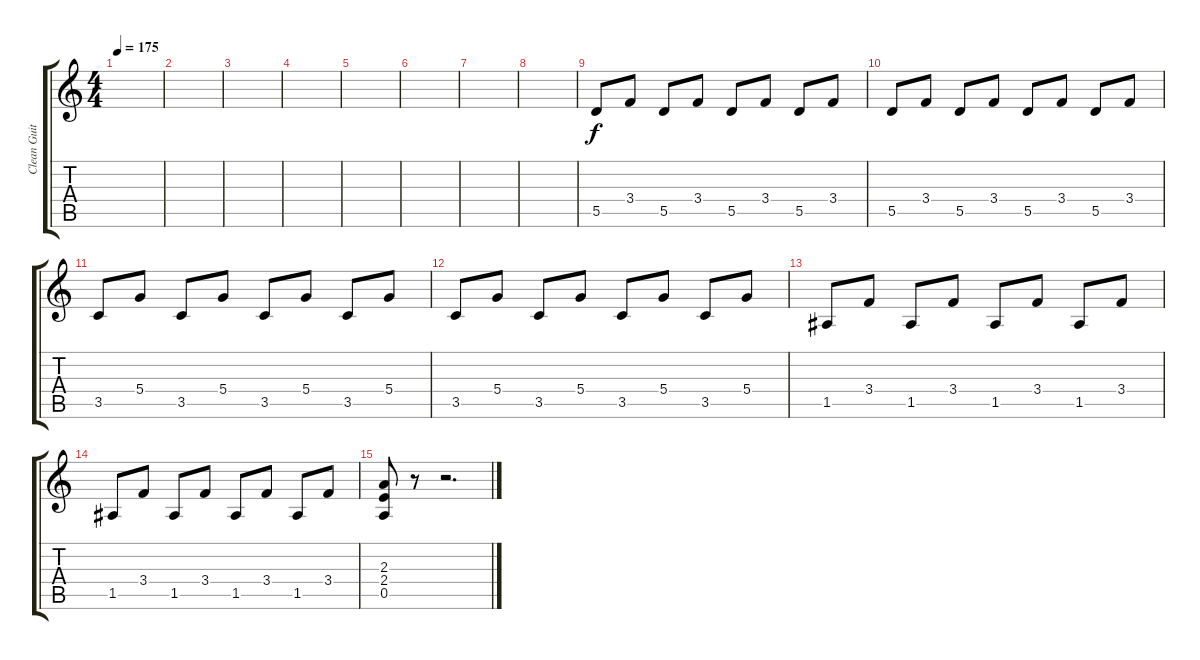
\track ("Clean Guitar" "Clean Guit") {instrument acousticguitarnylon}
\staff {score tabs}
\tuning (E4 B3 G3 D3 A2 E2) {hide}
\ts (4 4)
\tempo 175
\clef g2
\ks c
|
|
|
|
|
|
|
|
5.5.8 3.4.8 5.5.8 3.4.8 5.5.8 3.4.8 5.5.8 3.4.8 |
5.5.8 3.4.8 5.5.8 3.4.8 5.5.8 3.4.8 5.5.8 3.4.8 |
3.5.8 5.4.8 3.5.8 5.4.8 3.5.8 5.4.8 3.5.8 5.4.8 |
3.5.8 5.4.8 3.5.8 5.4.8 3.5.8 5.4.8 3.5.8 5.4.8 |
1.5.8 3.4.8 1.5.8 3.4.8 1.5.8 3.4.8 1.5.8 3.4.8 |
1.5.8 3.4.8 1.5.8 3.4.8 1.5.8 3.4.8 1.5.8 3.4.8 |
(2.3 2.4 0.5).8 r.8 r.2{d}
